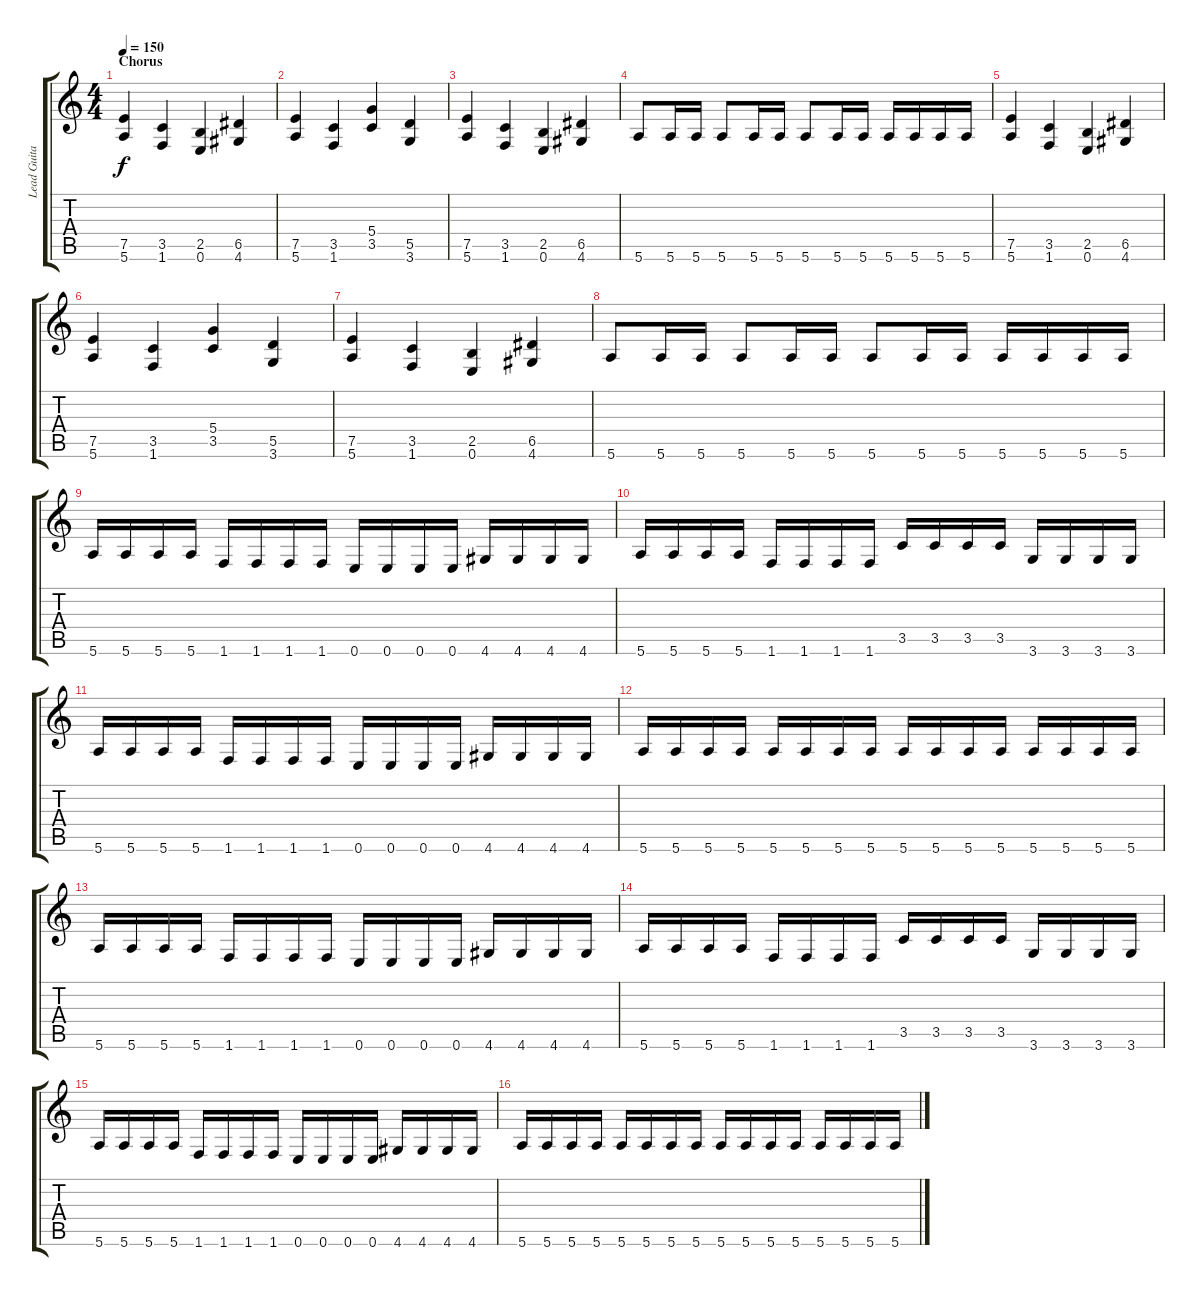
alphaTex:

\track ("Lead Guitar/ WOWA" "Lead Guita") {instrument overdrivenguitar}
\staff {score tabs}
\tuning (E4 B3 G3 D3 A2 E2) {hide}
\ts (4 4)
\section ("" "Chorus")
\tempo 150
\clef g2
\ks c
(7.5 5.6).4{dy f} (3.5 1.6).4 (2.5 0.6).4 (6.5 4.6).4 |
(7.5 5.6).4 (3.5 1.6).4 (5.4 3.5).4 (5.5 3.6).4 |
(7.5 5.6).4 (3.5 1.6).4 (2.5 0.6).4 (6.5 4.6).4 |
5.6.8 5.6.16 5.6.16 5.6.8 5.6.16 5.6.16 5.6.8 5.6.16 5.6.16 5.6.16 5.6.16 5.6.16 5.6.16 |
(7.5 5.6).4 (3.5 1.6).4 (2.5 0.6).4 (6.5 4.6).4 |
(7.5 5.6).4 (3.5 1.6).4 (5.4 3.5).4 (5.5 3.6).4 |
(7.5 5.6).4 (3.5 1.6).4 (2.5 0.6).4 (6.5 4.6).4 |
5.6.8 5.6.16 5.6.16 5.6.8 5.6.16 5.6.16 5.6.8 5.6.16 5.6.16 5.6.16 5.6.16 5.6.16 5.6.16 |
5.6.16 5.6.16 5.6.16 5.6.16 1.6.16 1.6.16 1.6.16 1.6.16 0.6.16 0.6.16 0.6.16 0.6.16 4.6.16 4.6.16 4.6.16 4.6.16 |
5.6.16 5.6.16 5.6.16 5.6.16 1.6.16 1.6.16 1.6.16 1.6.16 3.5.16 3.5.16 3.5.16 3.5.16 3.6.16 3.6.16 3.6.16 3.6.16 |
5.6.16 5.6.16 5.6.16 5.6.16 1.6.16 1.6.16 1.6.16 1.6.16 0.6.16 0.6.16 0.6.16 0.6.16 4.6.16 4.6.16 4.6.16 4.6.16 |
5.6.16 5.6.16 5.6.16 5.6.16 5.6.16 5.6.16 5.6.16 5.6.16 5.6.16 5.6.16 5.6.16 5.6.16 5.6.16 5.6.16 5.6.16 5.6.16 |
5.6.16 5.6.16 5.6.16 5.6.16 1.6.16 1.6.16 1.6.16 1.6.16 0.6.16 0.6.16 0.6.16 0.6.16 4.6.16 4.6.16 4.6.16 4.6.16 |
5.6.16 5.6.16 5.6.16 5.6.16 1.6.16 1.6.16 1.6.16 1.6.16 3.5.16 3.5.16 3.5.16 3.5.16 3.6.16 3.6.16 3.6.16 3.6.16 |
5.6.16 5.6.16 5.6.16 5.6.16 1.6.16 1.6.16 1.6.16 1.6.16 0.6.16 0.6.16 0.6.16 0.6.16 4.6.16 4.6.16 4.6.16 4.6.16 |
5.6.16 5.6.16 5.6.16 5.6.16 5.6.16 5.6.16 5.6.16 5.6.16 5.6.16 5.6.16 5.6.16 5.6.16 5.6.16 5.6.16 5.6.16 5.6.16
